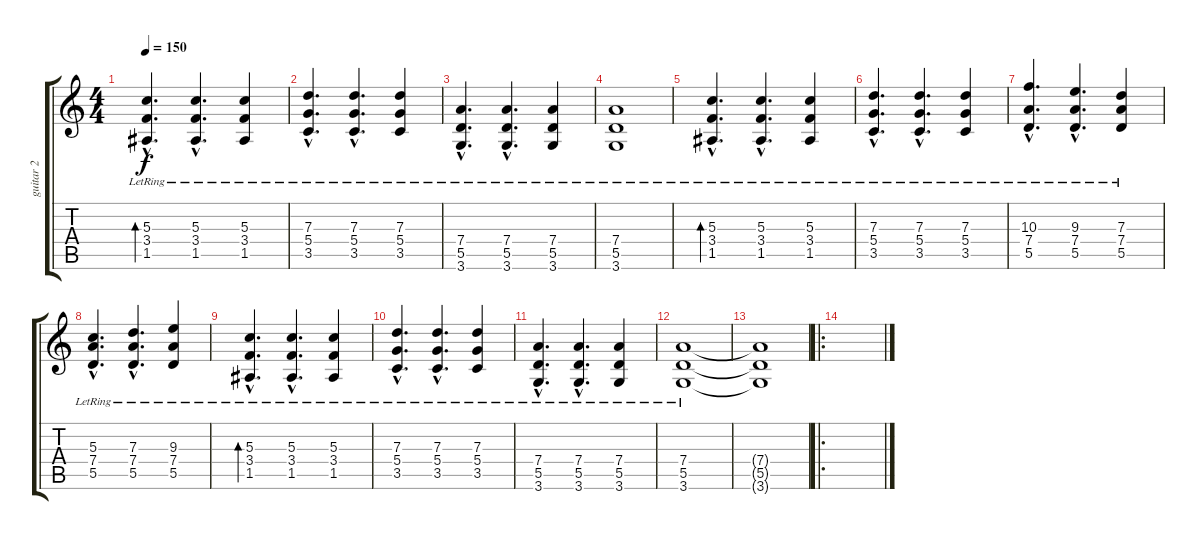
\track ("guitar 2" "guitar 2") {instrument acousticguitarnylon}
\staff {score tabs}
\tuning (E4 B3 G3 D3 A2 E2) {hide}
\ts (4 4)
\tempo 150
\clef g2
\ks c
(5.3{hac lr} 3.4{hac lr} 1.5{hac lr}).4{d bd 60 dy f} (5.3{hac lr} 3.4{hac lr} 1.5{hac lr}).4{d} (5.3{lr} 3.4{lr} 1.5{lr}).4 |
(7.3{hac lr} 5.4{hac lr} 3.5{hac lr}).4{d} (7.3{hac lr} 5.4{hac lr} 3.5{hac lr}).4{d} (7.3{lr} 5.4{lr} 3.5{lr}).4 |
(7.4{hac lr} 5.5{hac lr} 3.6{hac lr}).4{d} (7.4{hac lr} 5.5{hac lr} 3.6{hac lr}).4{d} (7.4{lr} 5.5{lr} 3.6{lr}).4 |
(7.4{lr} 5.5{lr} 3.6{lr}).1 |
(5.3{hac lr} 3.4{hac lr} 1.5{hac lr}).4{d bd 60} (5.3{hac lr} 3.4{hac lr} 1.5{hac lr}).4{d} (5.3{lr} 3.4{lr} 1.5{lr}).4 |
(7.3{hac lr} 5.4{hac lr} 3.5{hac lr}).4{d} (7.3{hac lr} 5.4{hac lr} 3.5{hac lr}).4{d} (7.3{lr} 5.4{lr} 3.5{lr}).4 |
(10.3{hac lr} 7.4{hac lr} 5.5{hac lr}).4{d} (9.3{hac lr} 7.4{hac lr} 5.5{hac lr}).4{d} (7.3{lr} 7.4{lr} 5.5{lr}).4 |
(5.3{hac lr} 7.4{hac lr} 5.5{hac lr}).4{d} (7.3{hac lr} 7.4{hac lr} 5.5{hac lr}).4{d} (9.3{lr} 7.4{lr} 5.5{lr}).4 |
(5.3{hac lr} 3.4{hac lr} 1.5{hac lr}).4{d bd 60} (5.3{hac lr} 3.4{hac lr} 1.5{hac lr}).4{d} (5.3{lr} 3.4{lr} 1.5{lr}).4 |
(7.3{hac lr} 5.4{hac lr} 3.5{hac lr}).4{d} (7.3{hac lr} 5.4{hac lr} 3.5{hac lr}).4{d} (7.3{lr} 5.4{lr} 3.5{lr}).4 |
(7.4{hac lr} 5.5{hac lr} 3.6{hac lr}).4{d} (7.4{hac lr} 5.5{hac lr} 3.6{hac lr}).4{d} (7.4{lr} 5.5{lr} 3.6{lr}).4 |
(7.4{lr} 5.5{lr} 3.6{lr}).1 |
(7.4{t} 5.5{t} 3.6{t}).1 |
\ro
